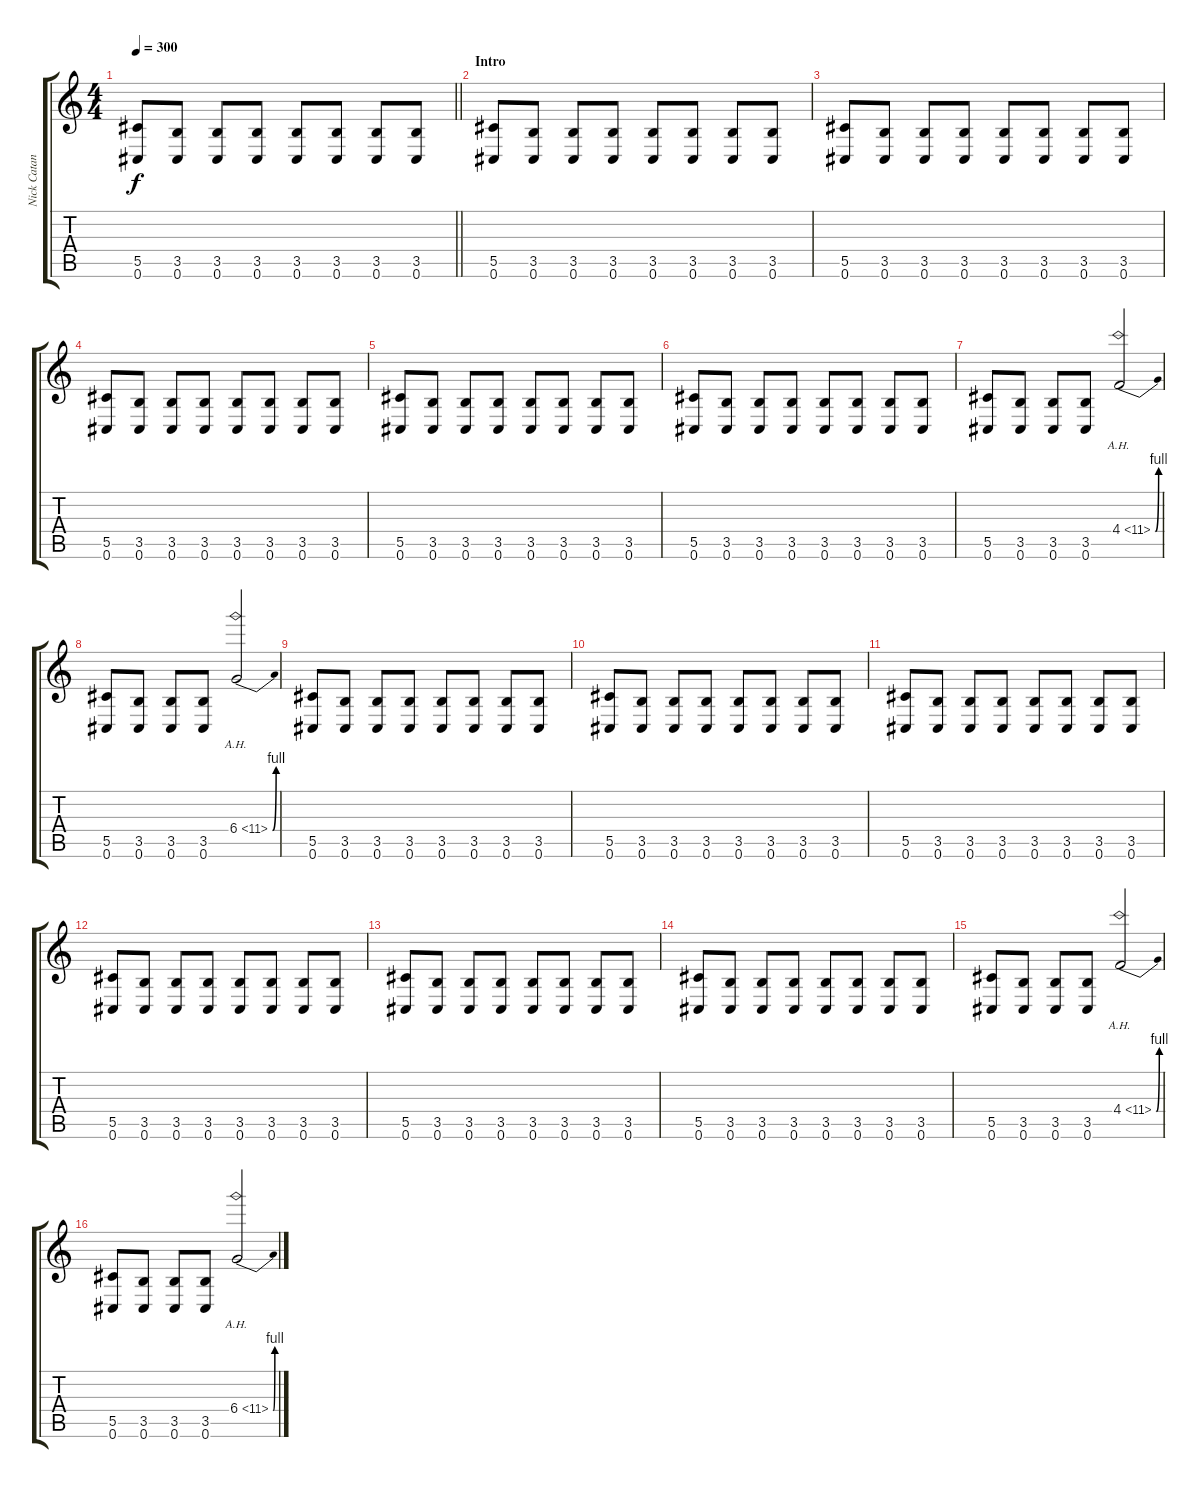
\track ("Nick Catanese" "Nick Catan") {instrument distortionguitar}
\staff {score tabs}
\tuning (Eb4 Bb3 Gb3 Db3 Ab2 Db2) {hide}
\ts (4 4)
\tempo 300
\clef g2
\barLineRight lightlight
\ks c
(5.5 0.6).8{dy f instrument distortionguitar} (3.5 0.6).8 (3.5 0.6).8 (3.5 0.6).8 (3.5 0.6).8 (3.5 0.6).8 (3.5 0.6).8 (3.5 0.6).8 |
\section ("" "Intro")
(5.5 0.6).8 (3.5 0.6).8 (3.5 0.6).8 (3.5 0.6).8 (3.5 0.6).8 (3.5 0.6).8 (3.5 0.6).8 (3.5 0.6).8 |
(5.5 0.6).8 (3.5 0.6).8 (3.5 0.6).8 (3.5 0.6).8 (3.5 0.6).8 (3.5 0.6).8 (3.5 0.6).8 (3.5 0.6).8 |
(5.5 0.6).8 (3.5 0.6).8 (3.5 0.6).8 (3.5 0.6).8 (3.5 0.6).8 (3.5 0.6).8 (3.5 0.6).8 (3.5 0.6).8 |
(5.5 0.6).8 (3.5 0.6).8 (3.5 0.6).8 (3.5 0.6).8 (3.5 0.6).8 (3.5 0.6).8 (3.5 0.6).8 (3.5 0.6).8 |
(5.5 0.6).8 (3.5 0.6).8 (3.5 0.6).8 (3.5 0.6).8 (3.5 0.6).8 (3.5 0.6).8 (3.5 0.6).8 (3.5 0.6).8 |
(5.5 0.6).8 (3.5 0.6).8 (3.5 0.6).8 (3.5 0.6).8 4.4{be (bend 0 0 60 4) ah 7}.2 |
(5.5 0.6).8 (3.5 0.6).8 (3.5 0.6).8 (3.5 0.6).8 6.4{be (bend 0 0 60 4) ah 5}.2 |
(5.5 0.6).8 (3.5 0.6).8 (3.5 0.6).8 (3.5 0.6).8 (3.5 0.6).8 (3.5 0.6).8 (3.5 0.6).8 (3.5 0.6).8 |
(5.5 0.6).8 (3.5 0.6).8 (3.5 0.6).8 (3.5 0.6).8 (3.5 0.6).8 (3.5 0.6).8 (3.5 0.6).8 (3.5 0.6).8 |
(5.5 0.6).8 (3.5 0.6).8 (3.5 0.6).8 (3.5 0.6).8 (3.5 0.6).8 (3.5 0.6).8 (3.5 0.6).8 (3.5 0.6).8 |
(5.5 0.6).8 (3.5 0.6).8 (3.5 0.6).8 (3.5 0.6).8 (3.5 0.6).8 (3.5 0.6).8 (3.5 0.6).8 (3.5 0.6).8 |
(5.5 0.6).8 (3.5 0.6).8 (3.5 0.6).8 (3.5 0.6).8 (3.5 0.6).8 (3.5 0.6).8 (3.5 0.6).8 (3.5 0.6).8 |
(5.5 0.6).8 (3.5 0.6).8 (3.5 0.6).8 (3.5 0.6).8 (3.5 0.6).8 (3.5 0.6).8 (3.5 0.6).8 (3.5 0.6).8 |
(5.5 0.6).8 (3.5 0.6).8 (3.5 0.6).8 (3.5 0.6).8 4.4{be (bend 0 0 60 4) ah 7}.2 |
(5.5 0.6).8 (3.5 0.6).8 (3.5 0.6).8 (3.5 0.6).8 6.4{be (bend 0 0 60 4) ah 5}.2
